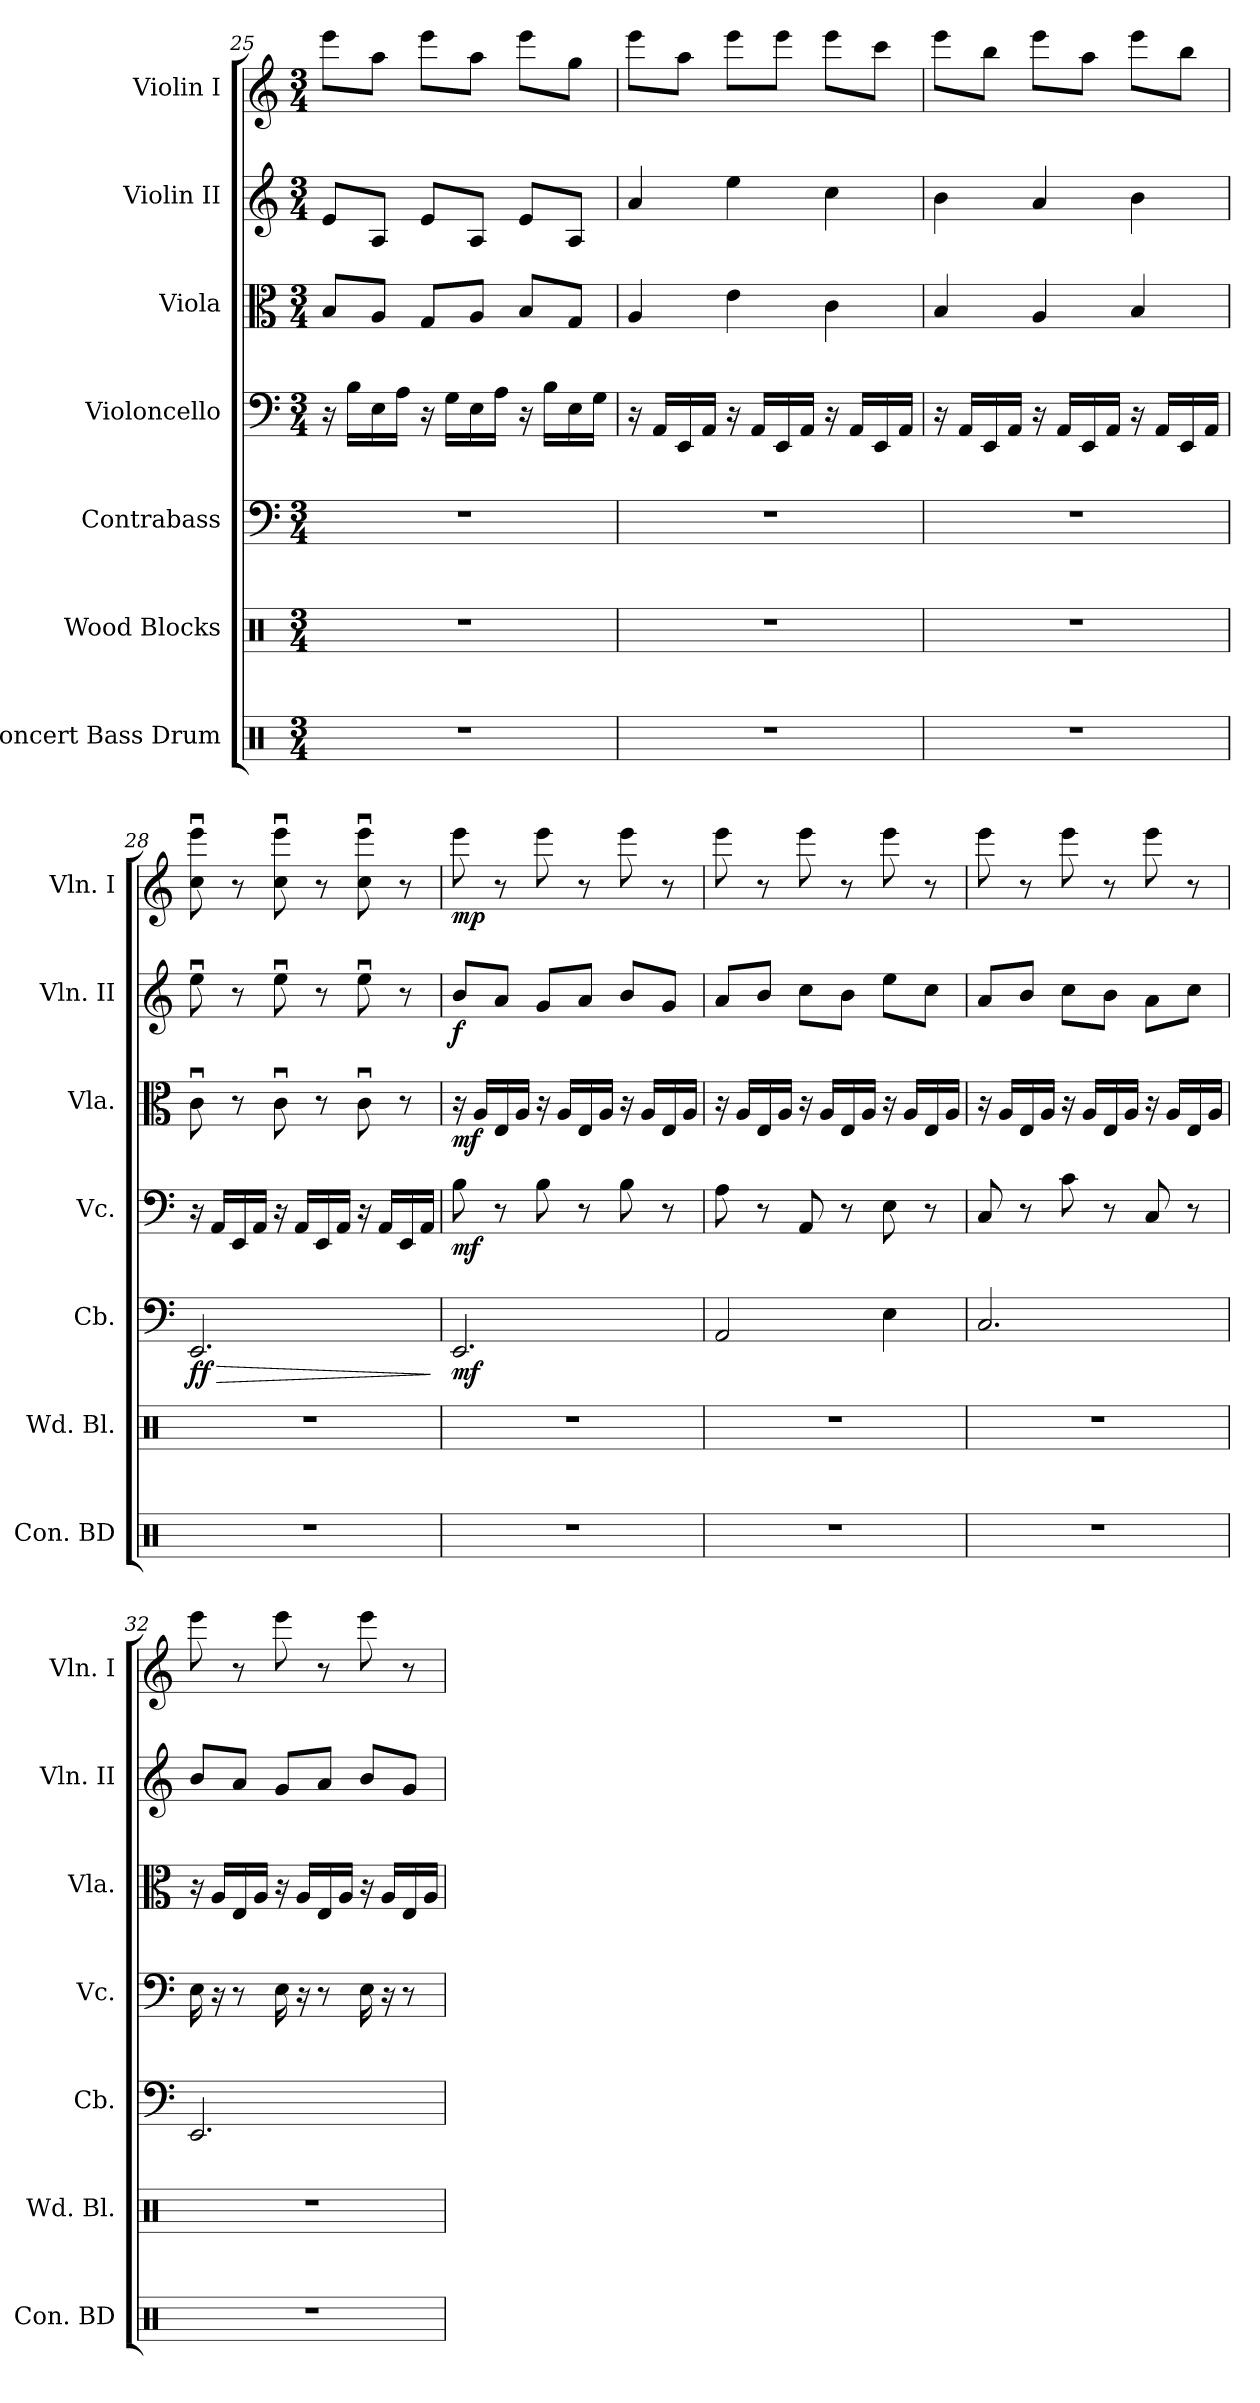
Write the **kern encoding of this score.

**kern	**kern	**kern	**dynam	**kern	**dynam	**kern	**dynam	**kern	**dynam	**kern	**dynam
*part7	*part6	*part5	*part5	*part4	*part4	*part3	*part3	*part2	*part2	*part1	*part1
*staff7	*staff6	*staff5	*staff5	*staff4	*staff4	*staff3	*staff3	*staff2	*staff2	*staff1	*staff1
*I"Concert Bass Drum	*I"Wood Blocks	*I"Contrabass	*	*I"Violoncello	*	*I"Viola	*	*I"Violin II	*	*I"Violin I	*
*I'Con. BD	*I'Wd. Bl.	*I'Cb.	*	*I'Vc.	*	*I'Vla.	*	*I'Vln. II	*	*I'Vln. I	*
!!LO:PB:g=z
*clefX	*clefX	*clefF4	*	*clefF4	*	*clefC3	*	*clefG2	*	*clefG2	*
*	*	*ITrd7c12	*	*	*	*	*	*	*	*	*
*k[]	*k[]	*k[]	*	*k[]	*	*k[]	*	*k[]	*	*k[]	*
*M3/4	*M3/4	*M3/4	*	*M3/4	*	*M3/4	*	*M3/4	*	*M3/4	*
=25	=25	=25	=25	=25	=25	=25	=25	=25	=25	=25	=25
2.r	2.r	2.r	.	16r	.	8B/L	.	8e/L	.	8eee\L	.
.	.	.	.	16B\LL	.	.	.	.	.	.	.
.	.	.	.	16E\	.	8A/J	.	8A/J	.	8aa\J	.
.	.	.	.	16A\JJ	.	.	.	.	.	.	.
.	.	.	.	16r	.	8G/L	.	8e/L	.	8eee\L	.
.	.	.	.	16G\LL	.	.	.	.	.	.	.
.	.	.	.	16E\	.	8A/J	.	8A/J	.	8aa\J	.
.	.	.	.	16A\JJ	.	.	.	.	.	.	.
.	.	.	.	16r	.	8B/L	.	8e/L	.	8eee\L	.
.	.	.	.	16B\LL	.	.	.	.	.	.	.
.	.	.	.	16E\	.	8G/J	.	8A/J	.	8gg\J	.
.	.	.	.	16G\JJ	.	.	.	.	.	.	.
=26	=26	=26	=26	=26	=26	=26	=26	=26	=26	=26	=26
2.r	2.r	2.r	.	16r	.	4A/	.	4a/	.	8eee\L	.
.	.	.	.	16AA/LL	.	.	.	.	.	.	.
.	.	.	.	16EE/	.	.	.	.	.	8aa\J	.
.	.	.	.	16AA/JJ	.	.	.	.	.	.	.
.	.	.	.	16r	.	4e\	.	4ee\	.	8eee\L	.
.	.	.	.	16AA/LL	.	.	.	.	.	.	.
.	.	.	.	16EE/	.	.	.	.	.	8eee\J	.
.	.	.	.	16AA/JJ	.	.	.	.	.	.	.
.	.	.	.	16r	.	4c\	.	4cc\	.	8eee\L	.
.	.	.	.	16AA/LL	.	.	.	.	.	.	.
.	.	.	.	16EE/	.	.	.	.	.	8ccc\J	.
.	.	.	.	16AA/JJ	.	.	.	.	.	.	.
=27	=27	=27	=27	=27	=27	=27	=27	=27	=27	=27	=27
2.r	2.r	2.r	.	16r	.	4B/	.	4b\	.	8eee\L	.
.	.	.	.	16AA/LL	.	.	.	.	.	.	.
.	.	.	.	16EE/	.	.	.	.	.	8bb\J	.
.	.	.	.	16AA/JJ	.	.	.	.	.	.	.
.	.	.	.	16r	.	4A/	.	4a/	.	8eee\L	.
.	.	.	.	16AA/LL	.	.	.	.	.	.	.
.	.	.	.	16EE/	.	.	.	.	.	8aa\J	.
.	.	.	.	16AA/JJ	.	.	.	.	.	.	.
.	.	.	.	16r	.	4B/	.	4b\	.	8eee\L	.
.	.	.	.	16AA/LL	.	.	.	.	.	.	.
.	.	.	.	16EE/	.	.	.	.	.	8bb\J	.
.	.	.	.	16AA/JJ	.	.	.	.	.	.	.
!!LO:LB:g=z
=28	=28	=28	=28	=28	=28	=28	=28	=28	=28	=28	=28
!	!	!	!LO:HP:b	!	!	!	!	!	!	!	!
!	!	!	!LO:DY:n=1:b	!	!	!	!	!	!	!	!
2.r	2.r	2.EEE/	> ff	16r	.	8cu\	.	8eeu\	.	8cc\u 8eee\u	.
.	.	.	.	16AA/LL	.	.	.	.	.	.	.
.	.	.	.	16EE/	.	8r	.	8r	.	8r	.
.	.	.	.	16AA/JJ	.	.	.	.	.	.	.
.	.	.	.	16r	.	8cu\	.	8eeu\	.	8cc\u 8eee\u	.
.	.	.	.	16AA/LL	.	.	.	.	.	.	.
.	.	.	.	16EE/	.	8r	.	8r	.	8r	.
.	.	.	.	16AA/JJ	.	.	.	.	.	.	.
.	.	.	.	16r	.	8cu\	.	8eeu\	.	8cc\u 8eee\u	.
.	.	.	.	16AA/LL	.	.	.	.	.	.	.
.	.	.	.	16EE/	.	8r	.	8r	.	8r	.
.	.	.	.	16AA/JJ	.	.	.	.	.	.	.
.	.	.	]	.	.	.	.	.	.	.	.
=29	=29	=29	=29	=29	=29	=29	=29	=29	=29	=29	=29
!	!	!	!LO:DY:b	!	!LO:DY:b	!	!LO:DY:b	!	!LO:DY:b	!	!LO:DY:b
2.r	2.r	2.EEE/	mf	8B\	mf	16r	mf	8b/L	f	8eee\	mp
.	.	.	.	.	.	16A/LL	.	.	.	.	.
.	.	.	.	8r	.	16E/	.	8a/J	.	8r	.
.	.	.	.	.	.	16A/JJ	.	.	.	.	.
.	.	.	.	8B\	.	16r	.	8g/L	.	8eee\	.
.	.	.	.	.	.	16A/LL	.	.	.	.	.
.	.	.	.	8r	.	16E/	.	8a/J	.	8r	.
.	.	.	.	.	.	16A/JJ	.	.	.	.	.
.	.	.	.	8B\	.	16r	.	8b/L	.	8eee\	.
.	.	.	.	.	.	16A/LL	.	.	.	.	.
.	.	.	.	8r	.	16E/	.	8g/J	.	8r	.
.	.	.	.	.	.	16A/JJ	.	.	.	.	.
=30	=30	=30	=30	=30	=30	=30	=30	=30	=30	=30	=30
2.r	2.r	2AAA/	.	8A\	.	16r	.	8a/L	.	8eee\	.
.	.	.	.	.	.	16A/LL	.	.	.	.	.
.	.	.	.	8r	.	16E/	.	8b/J	.	8r	.
.	.	.	.	.	.	16A/JJ	.	.	.	.	.
.	.	.	.	8AA/	.	16r	.	8cc\L	.	8eee\	.
.	.	.	.	.	.	16A/LL	.	.	.	.	.
.	.	.	.	8r	.	16E/	.	8b\J	.	8r	.
.	.	.	.	.	.	16A/JJ	.	.	.	.	.
.	.	4EE\	.	8E\	.	16r	.	8ee\L	.	8eee\	.
.	.	.	.	.	.	16A/LL	.	.	.	.	.
.	.	.	.	8r	.	16E/	.	8cc\J	.	8r	.
.	.	.	.	.	.	16A/JJ	.	.	.	.	.
!!LO:PB:g=z
=31	=31	=31	=31	=31	=31	=31	=31	=31	=31	=31	=31
2.r	2.r	2.CC/	.	8C/	.	16r	.	8a/L	.	8eee\	.
.	.	.	.	.	.	16A/LL	.	.	.	.	.
.	.	.	.	8r	.	16E/	.	8b/J	.	8r	.
.	.	.	.	.	.	16A/JJ	.	.	.	.	.
.	.	.	.	8c\	.	16r	.	8cc\L	.	8eee\	.
.	.	.	.	.	.	16A/LL	.	.	.	.	.
.	.	.	.	8r	.	16E/	.	8b\J	.	8r	.
.	.	.	.	.	.	16A/JJ	.	.	.	.	.
.	.	.	.	8C/	.	16r	.	8a\L	.	8eee\	.
.	.	.	.	.	.	16A/LL	.	.	.	.	.
.	.	.	.	8r	.	16E/	.	8cc\J	.	8r	.
.	.	.	.	.	.	16A/JJ	.	.	.	.	.
=32	=32	=32	=32	=32	=32	=32	=32	=32	=32	=32	=32
2.r	2.r	2.EEE/	.	16E\	.	16r	.	8b/L	.	8eee\	.
.	.	.	.	16r	.	16A/LL	.	.	.	.	.
.	.	.	.	8r	.	16E/	.	8a/J	.	8r	.
.	.	.	.	.	.	16A/JJ	.	.	.	.	.
.	.	.	.	16E\	.	16r	.	8g/L	.	8eee\	.
.	.	.	.	16r	.	16A/LL	.	.	.	.	.
.	.	.	.	8r	.	16E/	.	8a/J	.	8r	.
.	.	.	.	.	.	16A/JJ	.	.	.	.	.
.	.	.	.	16E\	.	16r	.	8b/L	.	8eee\	.
.	.	.	.	16r	.	16A/LL	.	.	.	.	.
.	.	.	.	8r	.	16E/	.	8g/J	.	8r	.
.	.	.	.	.	.	16A/JJ	.	.	.	.	.
=	=	=	=	=	=	=	=	=	=	=	=
*-	*-	*-	*-	*-	*-	*-	*-	*-	*-	*-	*-
